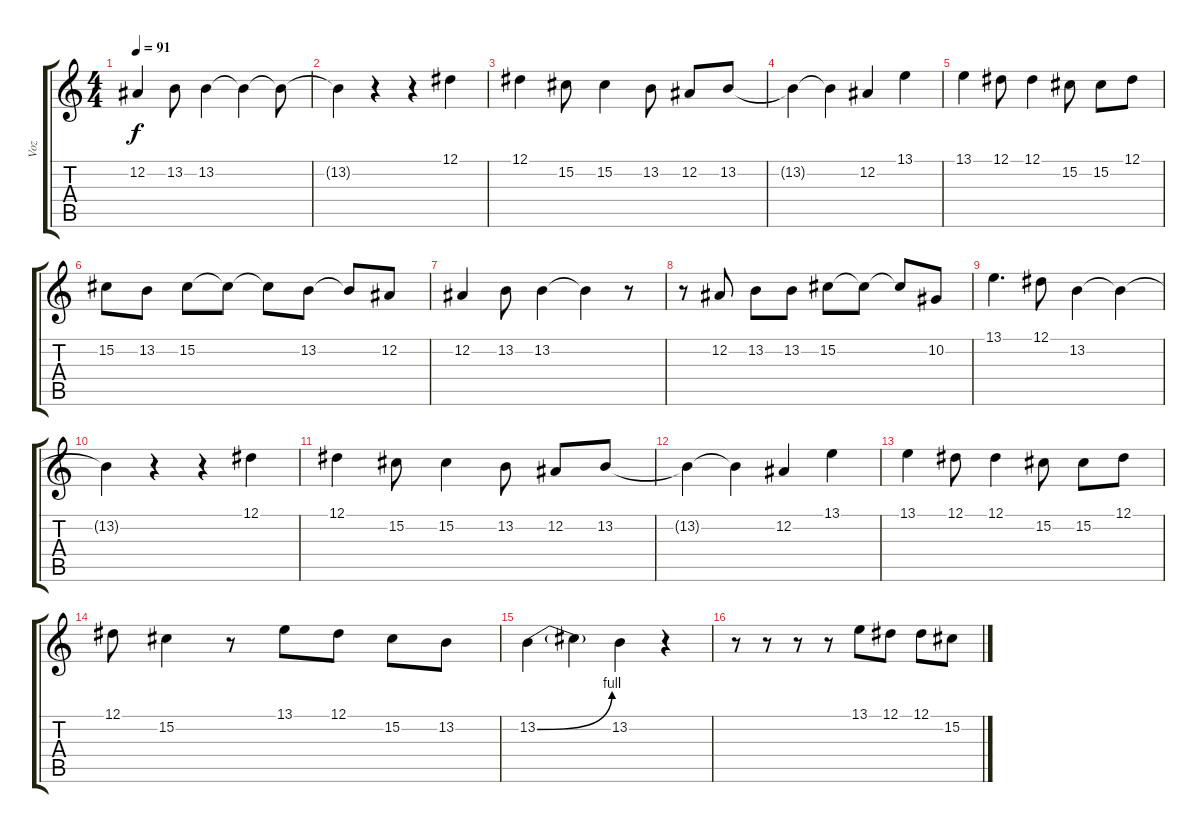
\track ("Voz" "Voz") {instrument lead2sawtooth}
\staff {score tabs}
\tuning (Eb4 Bb3 Gb3 Db3 Ab2 Eb2) {hide}
\ts (4 4)
\tempo 91
\clef g2
\ks c
12.2.4{dy f} 13.2.8 13.2.4 13.2{t}.4 13.2{t}.8 |
13.2{t}.4 r.4 r.4 12.1.4 |
12.1.4 15.2.8 15.2.4 13.2.8 12.2.8 13.2.8 |
13.2{t}.4 13.2{t}.4 12.2.4 13.1.4 |
13.1.4 12.1.8 12.1.4 15.2.8 15.2.8 12.1.8 |
15.2.8 13.2.8 15.2.8 15.2{t}.8 15.2{t}.8 13.2.8 13.2{t}.8 12.2.8 |
12.2.4 13.2.8 13.2.4 13.2{t}.4 r.8 |
r.8 12.2.8 13.2.8 13.2.8 15.2.8 15.2{t}.8 15.2{t}.8 10.2.8 |
13.1.4{d} 12.1.8 13.2.4 13.2{t}.4 |
13.2{t}.4 r.4 r.4 12.1.4 |
12.1.4 15.2.8 15.2.4 13.2.8 12.2.8 13.2.8 |
13.2{t}.4 13.2{t}.4 12.2.4 13.1.4 |
13.1.4 12.1.8 12.1.4 15.2.8 15.2.8 12.1.8 |
12.1.8 15.2.4 r.8 13.1.8 12.1.8 15.2.8 13.2.8 |
13.2{be (bend 0 0 60 4)}.4 13.2{t}.4 13.2.4 r.4 |
r.8 r.8 r.8 r.8 13.1.8 12.1.8 12.1.8 15.2.8
